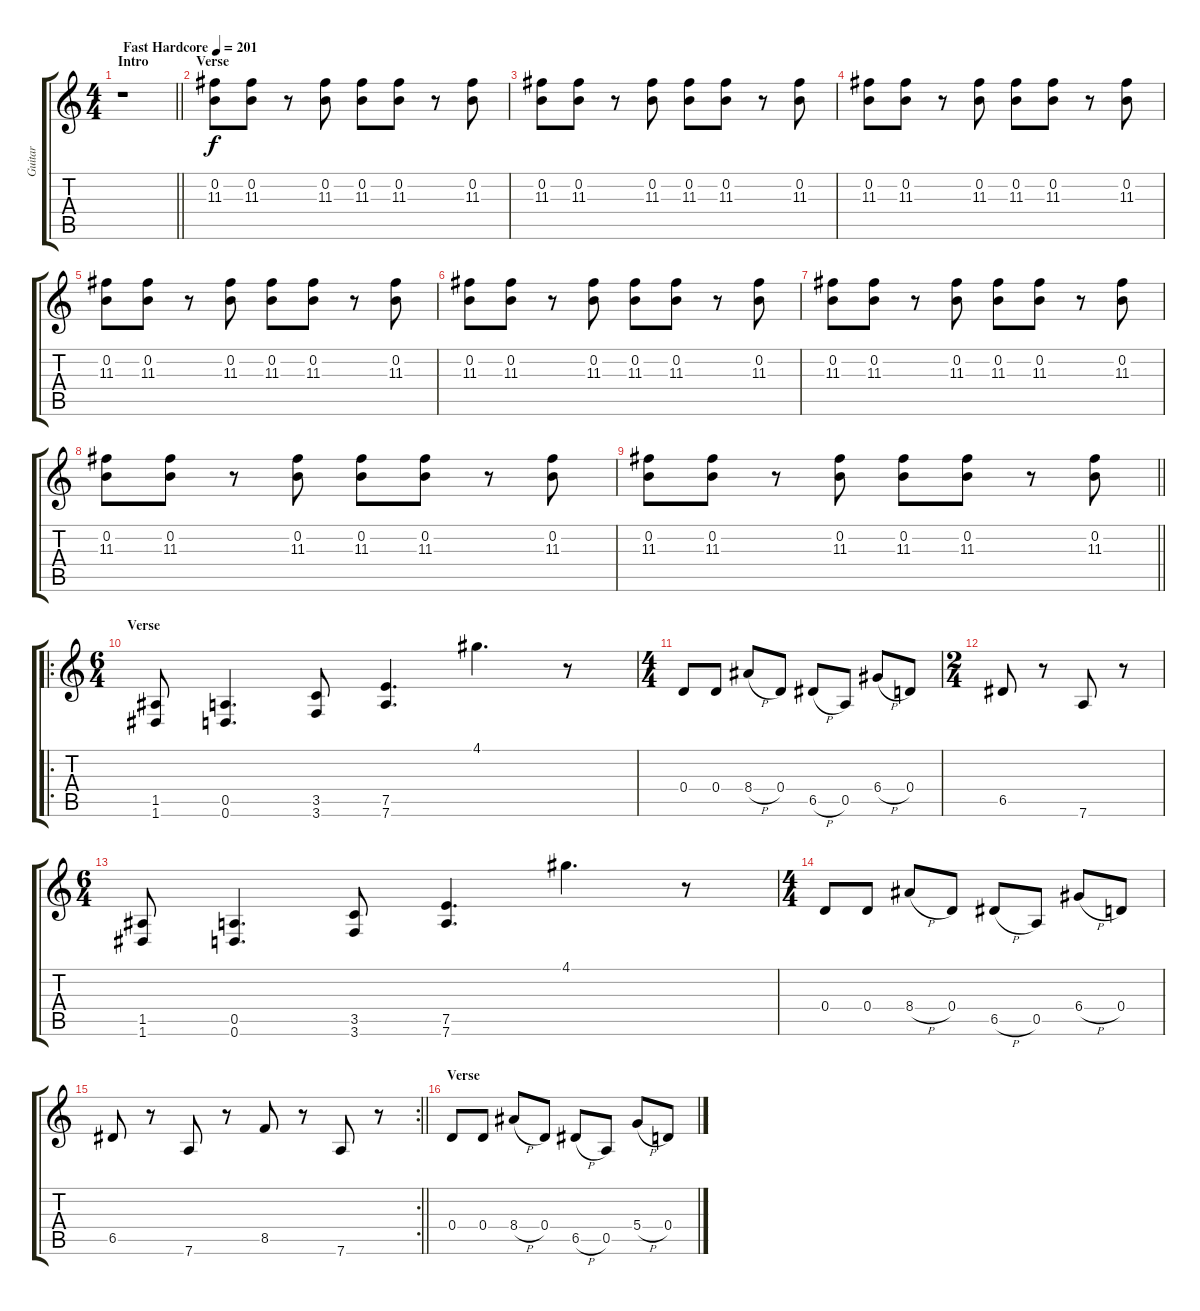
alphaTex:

\track ("Guitar" "Guitar") {instrument distortionguitar}
\staff {score tabs}
\tuning (E4 B3 G3 D3 A2 D2) {hide}
\ts (4 4)
\section ("" "Intro")
\tempo (201 "Fast Hardcore")
\clef g2
\barLineRight lightlight
\ks c
r.1{dy f instrument distortionguitar} |
\section ("" "Verse")
(0.2 11.3).8 (0.2 11.3).8 r.8 (0.2 11.3).8 (0.2 11.3).8 (0.2 11.3).8 r.8 (0.2 11.3).8 |
(0.2 11.3).8 (0.2 11.3).8 r.8 (0.2 11.3).8 (0.2 11.3).8 (0.2 11.3).8 r.8 (0.2 11.3).8 |
(0.2 11.3).8 (0.2 11.3).8 r.8 (0.2 11.3).8 (0.2 11.3).8 (0.2 11.3).8 r.8 (0.2 11.3).8 |
(0.2 11.3).8 (0.2 11.3).8 r.8 (0.2 11.3).8 (0.2 11.3).8 (0.2 11.3).8 r.8 (0.2 11.3).8 |
(0.2 11.3).8 (0.2 11.3).8 r.8 (0.2 11.3).8 (0.2 11.3).8 (0.2 11.3).8 r.8 (0.2 11.3).8 |
(0.2 11.3).8 (0.2 11.3).8 r.8 (0.2 11.3).8 (0.2 11.3).8 (0.2 11.3).8 r.8 (0.2 11.3).8 |
(0.2 11.3).8 (0.2 11.3).8 r.8 (0.2 11.3).8 (0.2 11.3).8 (0.2 11.3).8 r.8 (0.2 11.3).8 |
\barLineRight lightlight
(0.2 11.3).8 (0.2 11.3).8 r.8 (0.2 11.3).8 (0.2 11.3).8 (0.2 11.3).8 r.8 (0.2 11.3).8 |
\ro
\ts (6 4)
\section ("" "Verse")
(1.5 1.6).8 (0.5 0.6).4{d} (3.5 3.6).8 (7.5 7.6).4{d} 4.1.4{d} r.8 |
\ts (4 4)
0.4.8 0.4.8 8.4{h}.8 0.4.8 6.5{h}.8 0.5.8 6.4{h}.8 0.4.8 |
\ts (2 4)
6.5.8 r.8 7.6.8 r.8 |
\ts (6 4)
(1.5 1.6).8 (0.5 0.6).4{d} (3.5 3.6).8 (7.5 7.6).4{d} 4.1.4{d} r.8 |
\ts (4 4)
0.4.8 0.4.8 8.4{h}.8 0.4.8 6.5{h}.8 0.5.8 6.4{h}.8 0.4.8 |
\rc 2
\barLineRight lightlight
6.5.8 r.8 7.6.8 r.8 8.5.8 r.8 7.6.8 r.8 |
\section ("" "Verse")
0.4.8 0.4.8 8.4{h}.8 0.4.8 6.5{h}.8 0.5.8 5.4{h}.8 0.4.8
